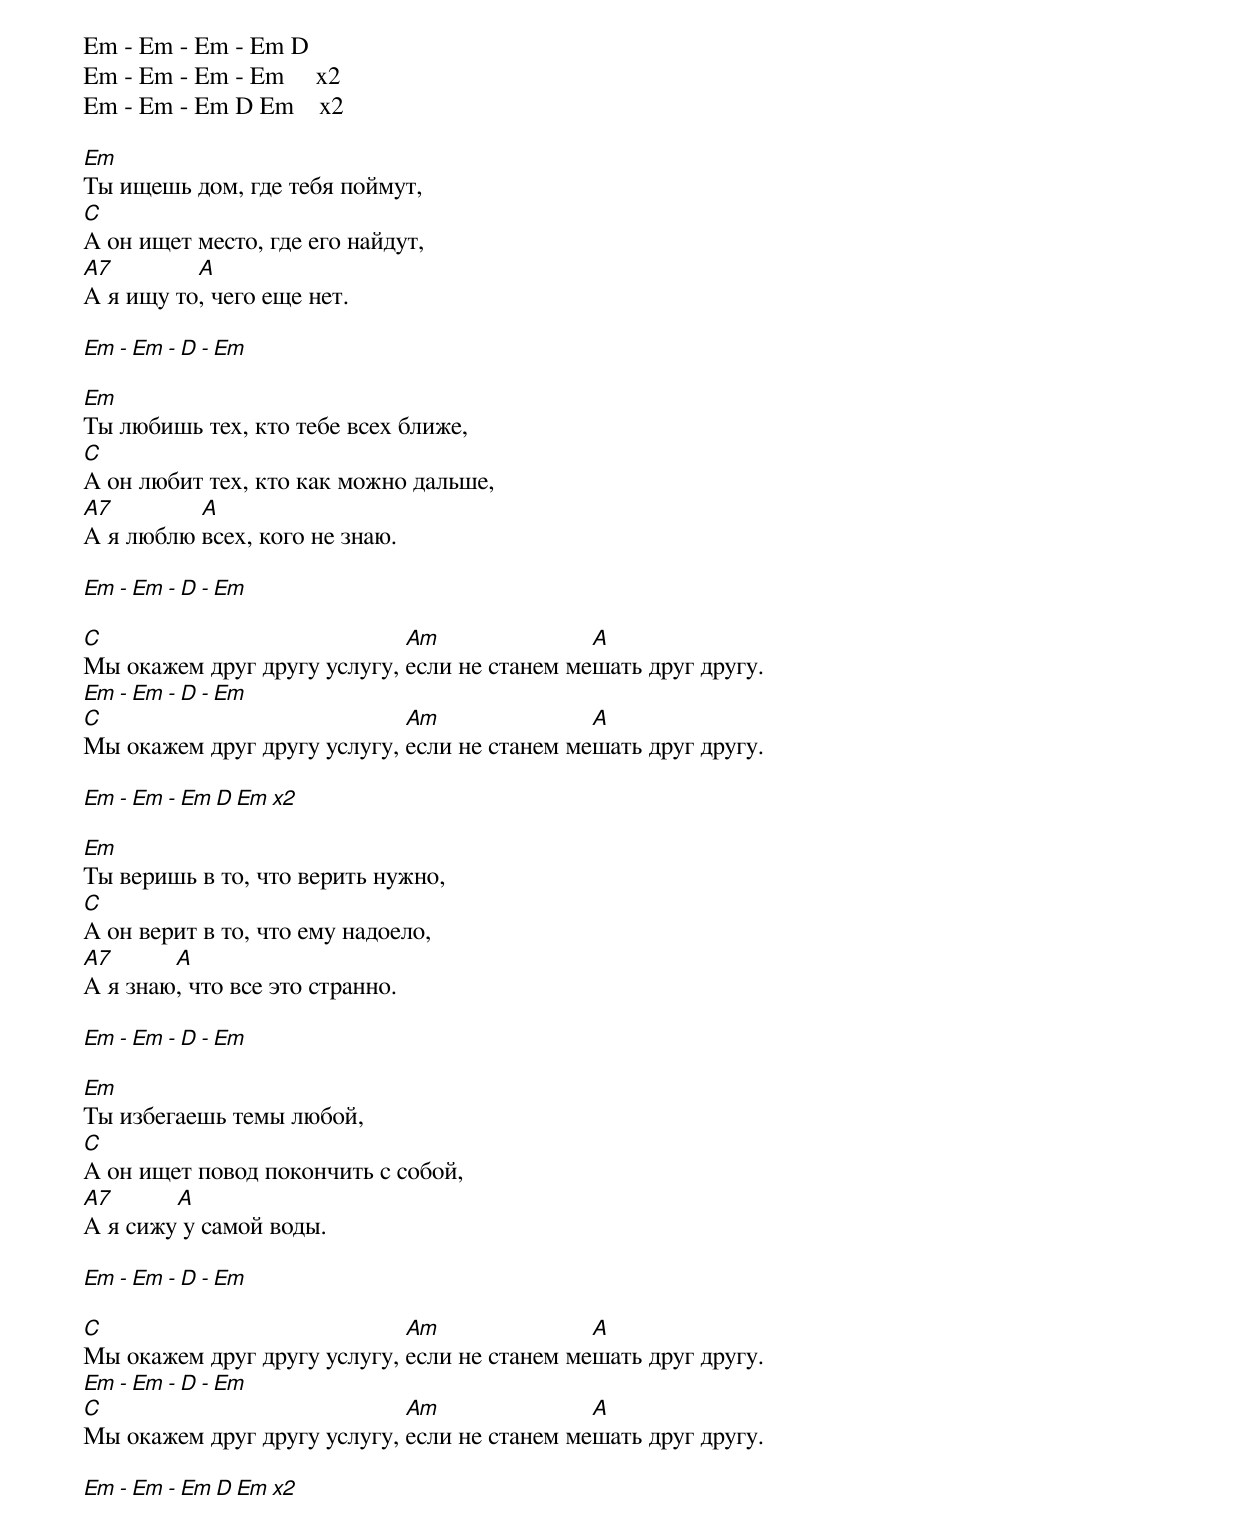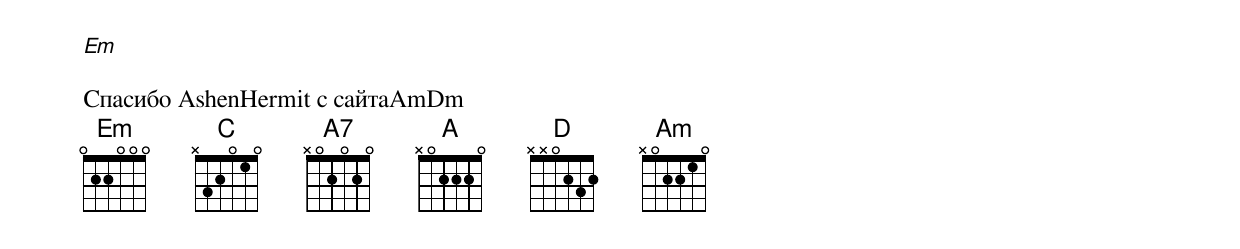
Em - Em - Em - Em D
Em - Em - Em - Em     x2
Em - Em - Em D Em    x2

Em
Ты ищешь дом, где тебя поймут,
C
А он ищет место, где его найдут,
A7        A
А я ищу то, чего еще нет.

Em - Em - D - Em

Em
Ты любишь тех, кто тебе всех ближе,
C
А он любит тех, кто как можно дальше,
A7        A
А я люблю всех, кого не знаю.

Em - Em - D - Em

C                            Am               A
Мы окажем друг другу услугу, если не станем мешать друг другу.
Em - Em - D - Em
C                            Am               A
Мы окажем друг другу услугу, если не станем мешать друг другу.

Em - Em - Em D Em x2

Em
Ты веришь в то, что верить нужно,
C
А он верит в то, что ему надоело,
A7      A
А я знаю, что все это странно.

Em - Em - D - Em

Em
Ты избегаешь темы любой,
C
А он ищет повод покончить с собой,
A7      A
А я сижу у самой воды.

Em - Em - D - Em

C                            Am               A
Мы окажем друг другу услугу, если не станем мешать друг другу.
Em - Em - D - Em
C                            Am               A
Мы окажем друг другу услугу, если не станем мешать друг другу.

Em - Em - Em D Em x2

Em

Спасибо AshenHermit с сайтаAmDm
